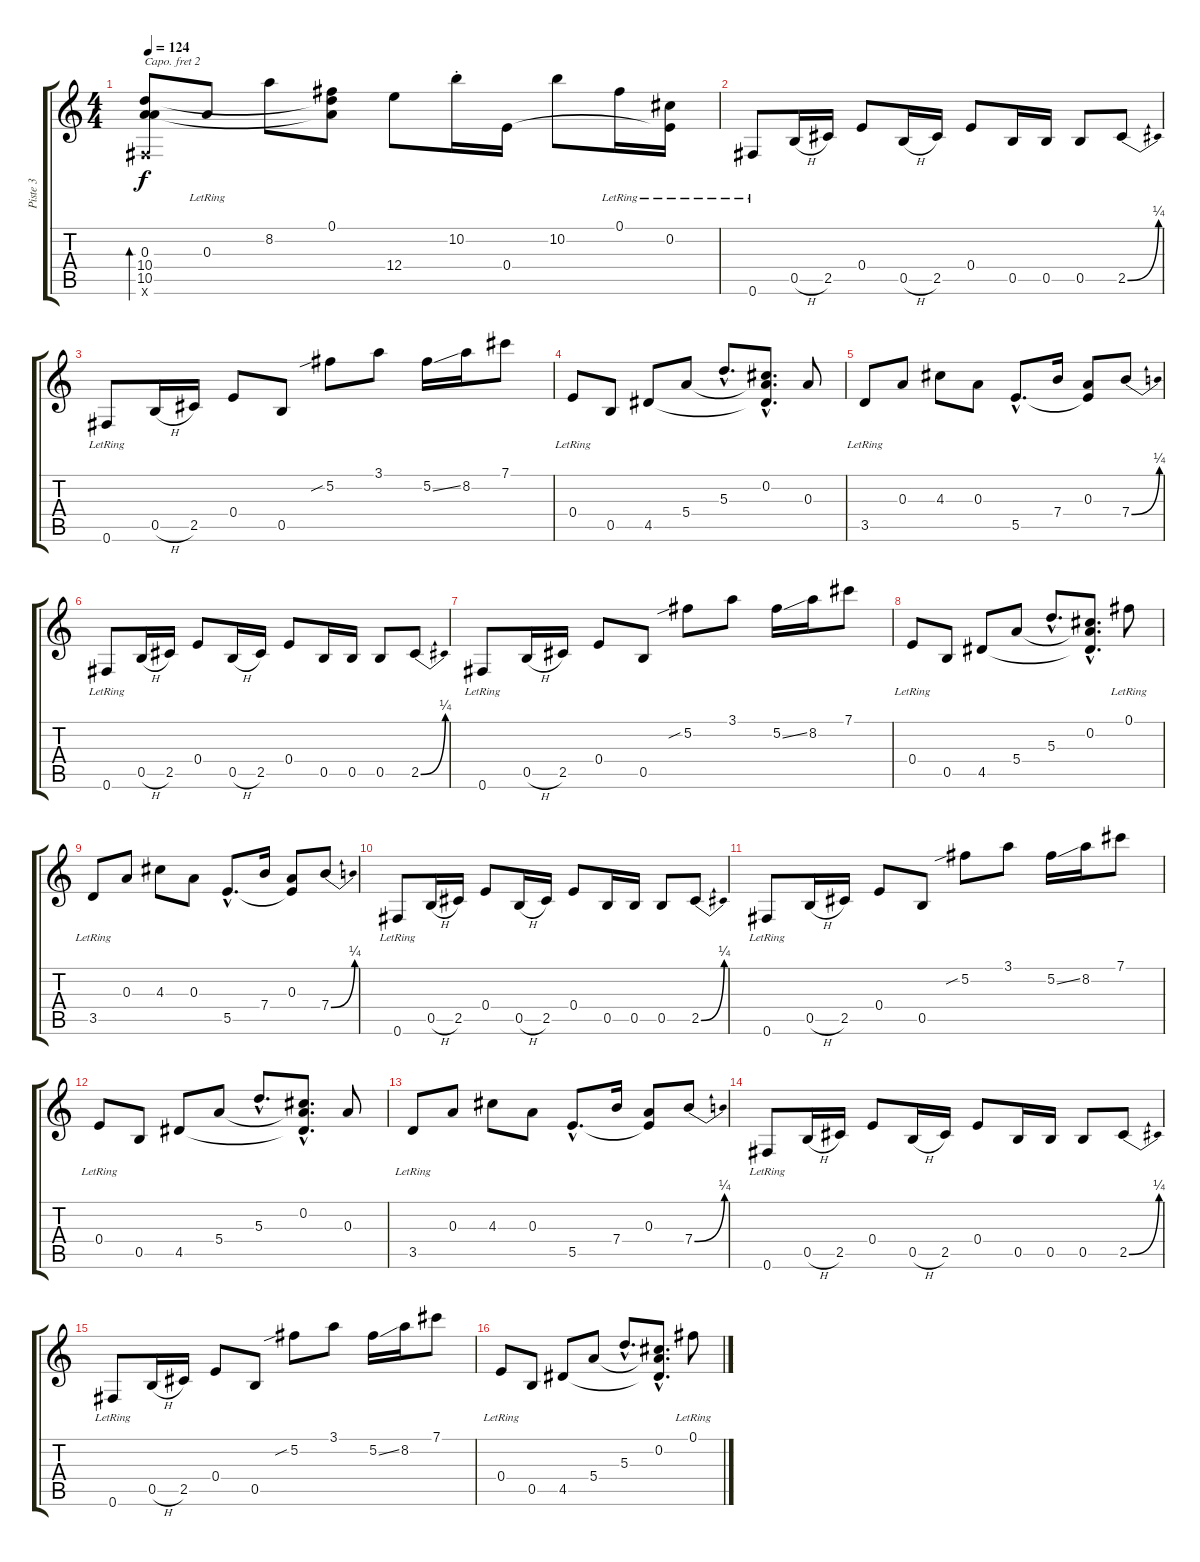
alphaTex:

\track ("Piste 3" "Piste 3") {instrument electricguitarclean}
\staff {score tabs}
\capo 2
\tuning (E4 B3 G3 D3 A2 E2) {hide}
\ts (4 4)
\tempo 124
\clef g2
\ks c
(0.3 10.4 10.5 0.6{x}).8{bd 240 dy f} 0.3{lr}.8 8.2.8 (0.1 10.4{t} 10.5{t}).8 12.4.8 10.2{st}.16 0.4.16 10.2.8 0.1{lr}.16 (0.2{lr} 0.4{t}).16 |
0.6{lr}.8 0.5{h}.16 2.5.16 0.4.8 0.5{h}.16 2.5.16 0.4.8 0.5.16 0.5.16 0.5.8 2.5{be (bend 0 0 60 1)}.8 |
0.6{lr}.8 0.5{h}.16 2.5.16 0.4.8 0.5.8 5.2{sib}.8 3.1.8 5.2{ss}.16 8.2.16 7.1.8 |
0.4{lr}.8 0.5.8 4.5.8 5.4.8 5.3{hac}.8{d} (0.2{hac} 5.4{hac t} 4.5{hac t}).8{d} 0.3.8 |
3.5{lr}.8 0.3.8 4.3.8 0.3.8 5.5{hac}.8{d} 7.4.16 (0.3 5.5{t}).8 7.4{be (bend 0 0 60 1)}.8 |
0.6{lr}.8 0.5{h}.16 2.5.16 0.4.8 0.5{h}.16 2.5.16 0.4.8 0.5.16 0.5.16 0.5.8 2.5{be (bend 0 0 60 1)}.8 |
0.6{lr}.8 0.5{h}.16 2.5.16 0.4.8 0.5.8 5.2{sib}.8 3.1.8 5.2{ss}.16 8.2.16 7.1.8 |
0.4{lr}.8 0.5.8 4.5.8 5.4.8 5.3{hac}.8{d} (0.2{hac} 5.4{hac t} 4.5{hac t}).8{d} 0.1{lr}.8 |
3.5{lr}.8 0.3.8 4.3.8 0.3.8 5.5{hac}.8{d} 7.4.16 (0.3 5.5{t}).8 7.4{be (bend 0 0 60 1)}.8 |
0.6{lr}.8 0.5{h}.16 2.5.16 0.4.8 0.5{h}.16 2.5.16 0.4.8 0.5.16 0.5.16 0.5.8 2.5{be (bend 0 0 60 1)}.8 |
0.6{lr}.8 0.5{h}.16 2.5.16 0.4.8 0.5.8 5.2{sib}.8 3.1.8 5.2{ss}.16 8.2.16 7.1.8 |
0.4{lr}.8 0.5.8 4.5.8 5.4.8 5.3{hac}.8{d} (0.2{hac} 5.4{hac t} 4.5{hac t}).8{d} 0.3.8 |
3.5{lr}.8 0.3.8 4.3.8 0.3.8 5.5{hac}.8{d} 7.4.16 (0.3 5.5{t}).8 7.4{be (bend 0 0 60 1)}.8 |
0.6{lr}.8 0.5{h}.16 2.5.16 0.4.8 0.5{h}.16 2.5.16 0.4.8 0.5.16 0.5.16 0.5.8 2.5{be (bend 0 0 60 1)}.8 |
0.6{lr}.8 0.5{h}.16 2.5.16 0.4.8 0.5.8 5.2{sib}.8 3.1.8 5.2{ss}.16 8.2.16 7.1.8 |
0.4{lr}.8 0.5.8 4.5.8 5.4.8 5.3{hac}.8{d} (0.2{hac} 5.4{hac t} 4.5{hac t}).8{d} 0.1{lr}.8
